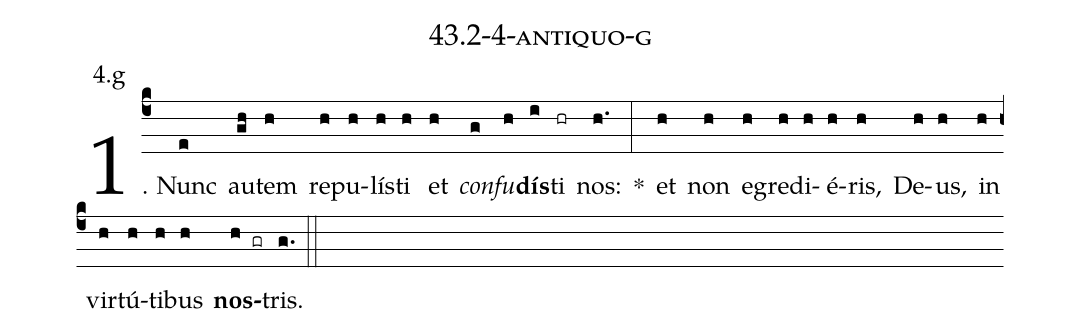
name: 43.2-4-antiquo-g;
annotation: 4.g;
%%
(c4)1. Nunc(e) au(gh)tem(h) re(h)pu(h)lís(h)ti(h) et(h) <i>con</i>(g)<i>fu</i>(h)<b>dís</b>(i)ti(hr) nos:(h.) *(:) et(h) non(h) e(h)gre(h)di(h)é(h)ris,(h) De(h)us,(h) in(h) vir(h)tú(h)ti(h)bus(h) <b>nos</b>(h gr)tris.(g.) (::)
